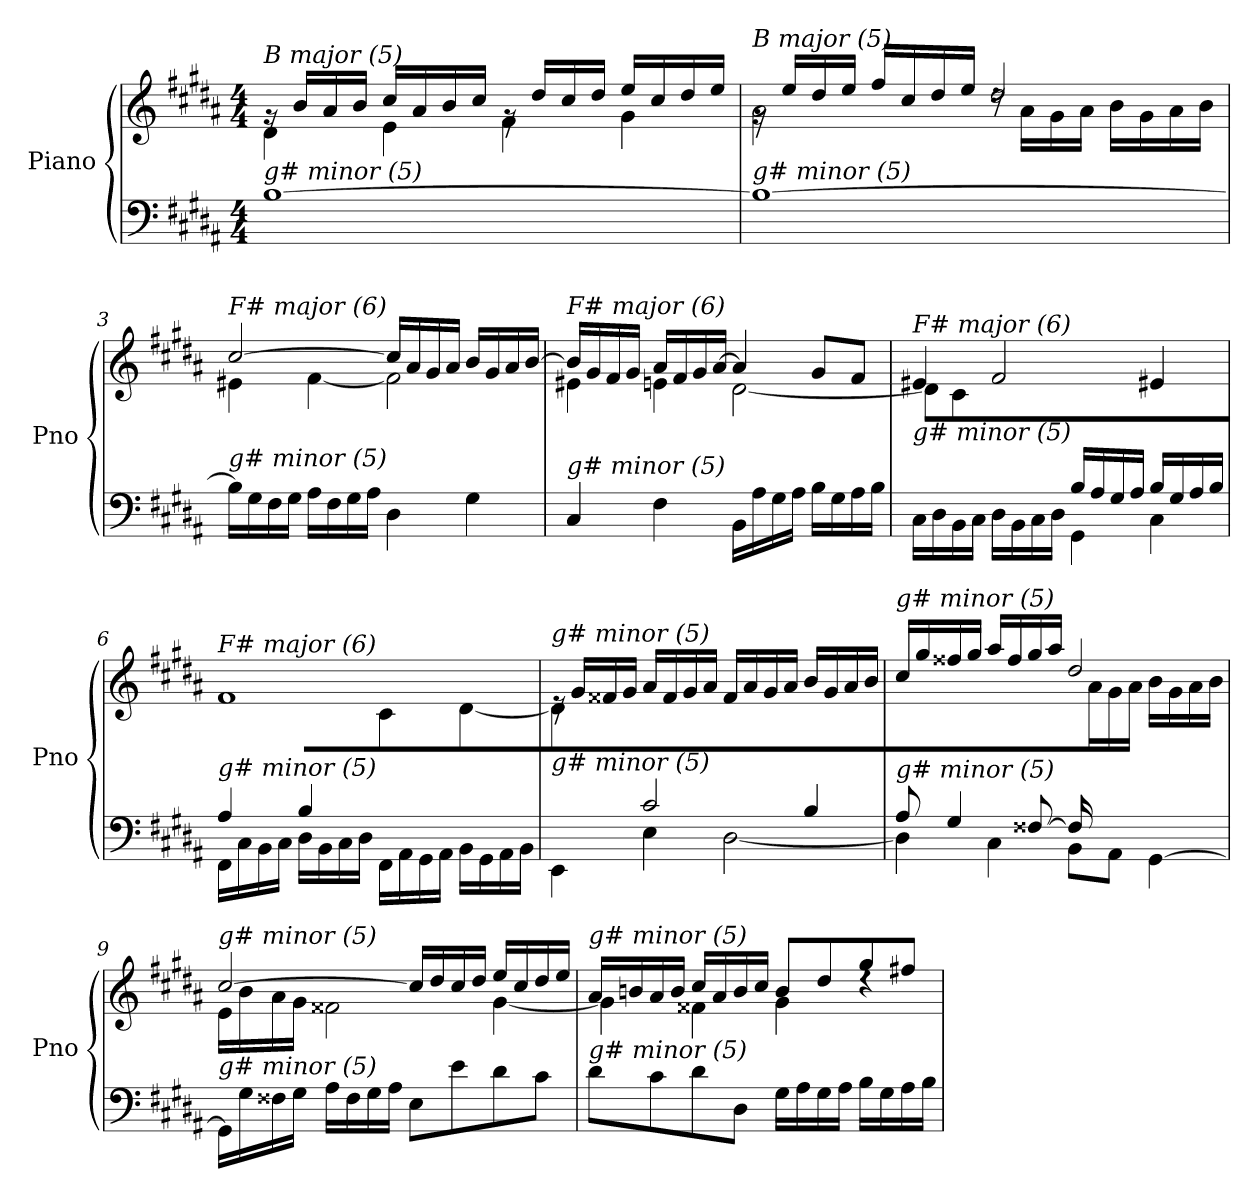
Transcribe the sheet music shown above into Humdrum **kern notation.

**kern	**kern
*part1	*part1
*staff2	*staff1
*I"Piano	*
*I'Pno	*
*clefF4	*clefG2
*k[f#c#g#d#a#]	*k[f#c#g#d#a#]
*M4/4	*M4/4
=1	=1
*	*^
!	!LO:TX:i:t=B major (5)	!
!LO:TX:i:t=g# minor (5)	!	!
[1B	16rg	4d#\
.	16b/LL	.
.	16a#/	.
.	16b/JJ	.
.	16cc#/LL	4e\
.	16a#/	.
.	16b/	.
.	16cc#/JJ	.
.	16rg	4f#\
.	16dd#/LL	.
.	16cc#/	.
.	16dd#/JJ	.
.	16ee/LL	4g#\
.	16cc#/	.
.	16dd#/	.
.	16ee/JJ	.
=2	=2	=2
!	!LO:TX:i:t=B major (5)	!
!LO:TX:i:t=g# minor (5)	!	!
1B_	16rg	2a#\
.	16ee/LL	.
.	16dd#/	.
.	16ee/JJ	.
.	16ff#/LL	.
.	16cc#/	.
.	16dd#/	.
.	16ee/JJ	.
.	2dd#/	16rdd
.	.	16a#\LL
.	.	16g#\
.	.	16a#\JJ
.	.	16b\LL
.	.	16g#\
.	.	16a#\
.	.	16b\JJ
=3	=3	=3
!	!LO:TX:i:t=F# major (6)	!
!LO:TX:i:t=g# minor (5)	!	!
16B\LL]	[2cc#/	4e#X\
16G#\	.	.
16F#\	.	.
16G#\JJ	.	.
16A#\LL	.	[4f#\
16F#\	.	.
16G#\	.	.
16A#\JJ	.	.
4D#\	16cc#/LL]	2f#\]
.	16a#/	.
.	16g#/	.
.	16a#/JJ	.
4G#\	16b/LL	.
.	16g#/	.
.	16a#/	.
.	[16b/JJ	.
!!LO:LB:g=z	!!
=4	=4	=4
!	!LO:TX:i:t=F# major (6)	!
!LO:TX:i:t=g# minor (5)	!	!
4C#/	16b/LL]	4e#X\
.	16g#/	.
.	16f#/	.
.	16g#/JJ	.
4F#\	16a#/LL	4en\
.	16f#/	.
.	16g#/	.
.	[16a#/JJ	.
16BB\LL	4a#/]	[2d#\
16A#\	.	.
16G#\	.	.
16A#\JJ	.	.
16B\LL	8g#/L	.
16G#\	.	.
16A#\	8f#/J	.
16B\JJ	.	.
=5	=5	=5
*^	*	*
!	!	!LO:TX:i:t=F# major (6)	!
!LO:TX:i:t=g# minor (5)	!	!	!
4ryy	16C#\LL	4e#X/	8d#\L]
.	16D#\	.	.
.	16BB\	.	8c#\
.	16C#\JJ	.	.
8B/	16D#\LL	2f#/	2.ryy
.	16BB\	.	.
8A#/J	16C#\	.	.
.	16D#\JJ	.	.
16B/LL	4GG#\	.	.
16A#/	.	.	.
16G#/	.	.	.
16A#/JJ	.	.	.
16B/LL	4C#\	4e#X/	.
16G#/	.	.	.
16A#/	.	.	.
16B/JJ	.	.	.
=6	=6	=6	=6
!	!	!LO:TX:i:t=F# major (6)	!
!LO:TX:i:t=g# minor (5)	!	!	!
4A#/	16FF#\LL	1f#	2ryy
.	16C#\	.	.
.	16BB\	.	.
.	16C#\JJ	.	.
4B/	16D#\LL	.	.
.	16BB\	.	.
.	16C#\	.	.
.	16D#\JJ	.	.
2ryy	16FF#\LL	.	4c#\
.	16AA#\	.	.
.	16GG#\	.	.
.	16AA#\JJ	.	.
.	16BB\LL	.	[4d#\
.	16GG#\	.	.
.	16AA#\	.	.
.	16BB\JJ	.	.
!!LO:LB:g=z	!!
=7	=7	=7	=7
!	!	!LO:TX:i:t=g# minor (5)	!
!LO:TX:i:t=g# minor (5)	!	!	!
4ryy	4EE\	16re	4d#\]
.	.	16g#/LL	.
.	.	16f##X/	.
.	.	16g#/JJ	.
2c#/	4E\	16a#/LL	2.ryy
.	.	16f##/	.
.	.	16g#/	.
.	.	16a#/JJ	.
.	[2D#\	16f##/LL	.
.	.	16a#/	.
.	.	16g#/	.
.	.	16a#/JJ	.
4B/	.	16b/LL	.
.	.	16g#/	.
.	.	16a#/	.
.	.	16b/JJ	.
=8	=8	=8	=8
!	!	!LO:TX:i:t=g# minor (5)	!
!LO:TX:i:t=g# minor (5)	!	!	!
8A#/	4D#\]	16cc#/LL	2ryy
.	.	16gg#/	.
4G#/	.	16ff##X/	.
.	.	16gg#/JJ	.
.	4C#\	16aa#/LL	.
.	.	16ff##/	.
[8F##X/	.	16gg#/	.
.	.	16aa#/JJ	.
16F##/LL]	8BB\L	2dd#/	16ryy
4..ryy	.	.	16a#\
.	8AA#\J	.	16g#\
.	.	.	16a#\JJ
.	[4GG#\	.	16b\LL
.	.	.	16g#\
.	.	.	16a#\
.	.	.	16b\JJ
*v	*v	*	*
=9	=9	=9
!	!LO:TX:i:t=g# minor (5)	!
!LO:TX:i:t=g# minor (5)	!	!
16GG#\LL]	[2cc#/	16e\LL
16G#\	.	16b\
16F##X\	.	16a#\
16G#\JJ	.	16g#\JJ
16A#\LL	.	2f##X\
16F##\	.	.
16G#\	.	.
16A#\JJ	.	.
8E\L	16cc#/LL]	.
.	16dd#/	.
8e\	16cc#/	.
.	16dd#/JJ	.
8d#\	16ee/LL	[4g#\
.	16cc#/	.
8c#\J	16dd#/	.
.	16ee/JJ	.
!!LO:LB:g=z	!!
=10	=10	=10
!	!LO:TX:i:t=g# minor (5)	!
!LO:TX:i:t=g# minor (5)	!	!
8d#\L	16a#/LL	4g#\]
.	16bn/	.
8c#\	16a#/	.
.	16b/JJ	.
8d#\	16cc#/LL	4f##X\
.	16a#/	.
8D#\J	16b/	.
.	16cc#/JJ	.
16G#\LL	8b/L	4g#\
16A#\	.	.
16G#\	8dd#/	.
16A#\JJ	.	.
16B\LL	8gg#/	4rdd
16G#\	.	.
16A#\	8ff#X/J	.
16B\JJ	.	.
*	*v	*v
=	=
*-	*-
